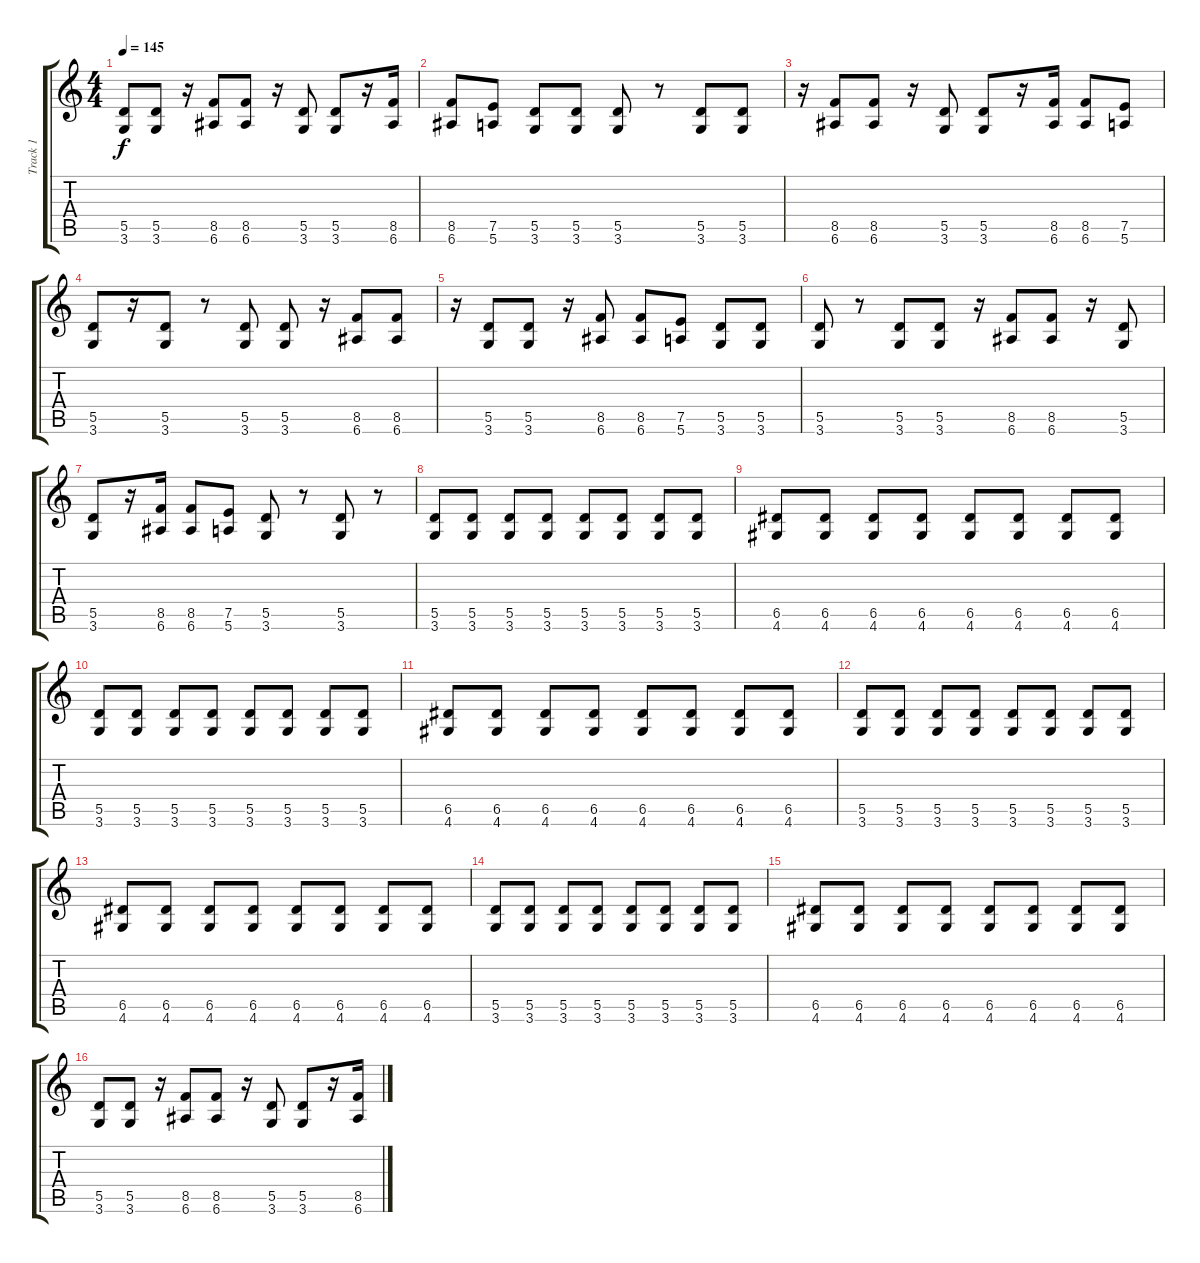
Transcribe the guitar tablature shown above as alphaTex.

\track ("Track 1" "Track 1") {instrument distortionguitar}
\staff {score tabs}
\tuning (E4 B3 G3 D3 A2 E2) {hide}
\ts (4 4)
\tempo 145
\clef g2
\ks c
(5.5 3.6).8{dy f} (5.5 3.6).8 r.16 (8.5 6.6).8 (8.5 6.6).8 r.16 (5.5 3.6).8 (5.5 3.6).8 r.16 (8.5 6.6).16 |
(8.5 6.6).8 (7.5 5.6).8 (5.5 3.6).8 (5.5 3.6).8 (5.5 3.6).8 r.8 (5.5 3.6).8 (5.5 3.6).8 |
r.16 (8.5 6.6).8 (8.5 6.6).8 r.16 (5.5 3.6).8 (5.5 3.6).8 r.16 (8.5 6.6).16 (8.5 6.6).8 (7.5 5.6).8 |
(5.5 3.6).8 r.16 (5.5 3.6).8 r.8 (5.5 3.6).8 (5.5 3.6).8 r.16 (8.5 6.6).8 (8.5 6.6).8 |
r.16 (5.5 3.6).8 (5.5 3.6).8 r.16 (8.5 6.6).8 (8.5 6.6).8 (7.5 5.6).8 (5.5 3.6).8 (5.5 3.6).8 |
(5.5 3.6).8 r.8 (5.5 3.6).8 (5.5 3.6).8 r.16 (8.5 6.6).8 (8.5 6.6).8 r.16 (5.5 3.6).8 |
(5.5 3.6).8 r.16 (8.5 6.6).16 (8.5 6.6).8 (7.5 5.6).8 (5.5 3.6).8 r.8 (5.5 3.6).8 r.8 |
(5.5 3.6).8 (5.5 3.6).8 (5.5 3.6).8 (5.5 3.6).8 (5.5 3.6).8 (5.5 3.6).8 (5.5 3.6).8 (5.5 3.6).8 |
(6.5 4.6).8 (6.5 4.6).8 (6.5 4.6).8 (6.5 4.6).8 (6.5 4.6).8 (6.5 4.6).8 (6.5 4.6).8 (6.5 4.6).8 |
(5.5 3.6).8 (5.5 3.6).8 (5.5 3.6).8 (5.5 3.6).8 (5.5 3.6).8 (5.5 3.6).8 (5.5 3.6).8 (5.5 3.6).8 |
(6.5 4.6).8 (6.5 4.6).8 (6.5 4.6).8 (6.5 4.6).8 (6.5 4.6).8 (6.5 4.6).8 (6.5 4.6).8 (6.5 4.6).8 |
(5.5 3.6).8 (5.5 3.6).8 (5.5 3.6).8 (5.5 3.6).8 (5.5 3.6).8 (5.5 3.6).8 (5.5 3.6).8 (5.5 3.6).8 |
(6.5 4.6).8 (6.5 4.6).8 (6.5 4.6).8 (6.5 4.6).8 (6.5 4.6).8 (6.5 4.6).8 (6.5 4.6).8 (6.5 4.6).8 |
(5.5 3.6).8 (5.5 3.6).8 (5.5 3.6).8 (5.5 3.6).8 (5.5 3.6).8 (5.5 3.6).8 (5.5 3.6).8 (5.5 3.6).8 |
(6.5 4.6).8 (6.5 4.6).8 (6.5 4.6).8 (6.5 4.6).8 (6.5 4.6).8 (6.5 4.6).8 (6.5 4.6).8 (6.5 4.6).8 |
(5.5 3.6).8 (5.5 3.6).8 r.16 (8.5 6.6).8 (8.5 6.6).8 r.16 (5.5 3.6).8 (5.5 3.6).8 r.16 (8.5 6.6).16
